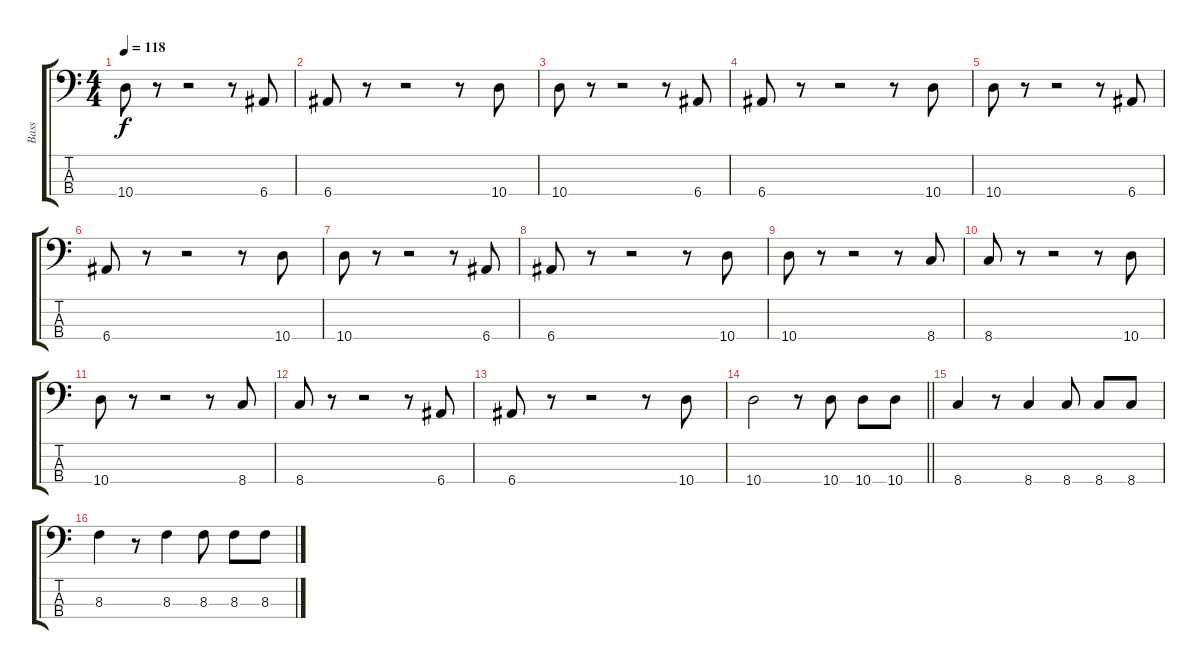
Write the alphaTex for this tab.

\track ("Bass" "Bass") {instrument electricbassfinger}
\staff {score tabs}
\tuning (G2 D2 A1 E1) {hide}
\ts (4 4)
\tempo 118
\clef f4
\ks c
10.4.8{dy f} r.8 r.2 r.8 6.4.8 |
6.4.8 r.8 r.2 r.8 10.4.8 |
10.4.8 r.8 r.2 r.8 6.4.8 |
6.4.8 r.8 r.2 r.8 10.4.8 |
10.4.8 r.8 r.2 r.8 6.4.8 |
6.4.8 r.8 r.2 r.8 10.4.8 |
10.4.8 r.8 r.2 r.8 6.4.8 |
6.4.8 r.8 r.2 r.8 10.4.8 |
10.4.8 r.8 r.2 r.8 8.4.8 |
8.4.8 r.8 r.2 r.8 10.4.8 |
10.4.8 r.8 r.2 r.8 8.4.8 |
8.4.8 r.8 r.2 r.8 6.4.8 |
6.4.8 r.8 r.2 r.8 10.4.8 |
\barLineRight lightlight
10.4.2 r.8 10.4.8 10.4.8 10.4.8 |
8.4.4 r.8 8.4.4 8.4.8 8.4.8 8.4.8 |
8.3.4 r.8 8.3.4 8.3.8 8.3.8 8.3.8
